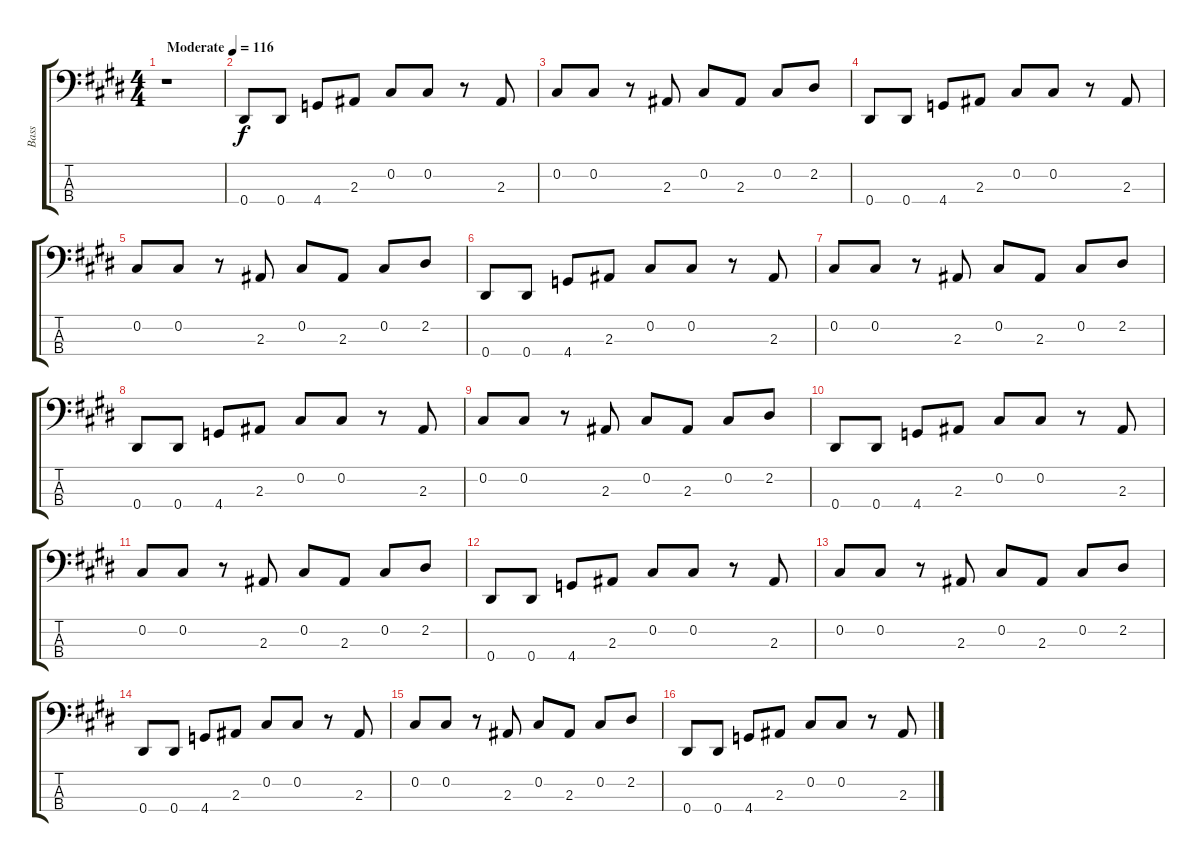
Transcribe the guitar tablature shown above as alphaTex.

\track ("Bass" "Bass") {instrument electricbasspick}
\staff {score tabs}
\tuning (Gb2 Db2 Ab1 Eb1) {hide}
\ts (4 4)
\tempo (116 "Moderate")
\clef f4
\ks e
r.1{dy f instrument electricbasspick} |
0.4.8 0.4.8 4.4.8 2.3.8 0.2.8 0.2.8 r.8 2.3.8 |
0.2.8 0.2.8 r.8 2.3.8 0.2.8 2.3.8 0.2.8 2.2.8 |
0.4.8 0.4.8 4.4.8 2.3.8 0.2.8 0.2.8 r.8 2.3.8 |
0.2.8 0.2.8 r.8 2.3.8 0.2.8 2.3.8 0.2.8 2.2.8 |
0.4.8 0.4.8 4.4.8 2.3.8 0.2.8 0.2.8 r.8 2.3.8 |
0.2.8 0.2.8 r.8 2.3.8 0.2.8 2.3.8 0.2.8 2.2.8 |
0.4.8 0.4.8 4.4.8 2.3.8 0.2.8 0.2.8 r.8 2.3.8 |
0.2.8 0.2.8 r.8 2.3.8 0.2.8 2.3.8 0.2.8 2.2.8 |
0.4.8 0.4.8 4.4.8 2.3.8 0.2.8 0.2.8 r.8 2.3.8 |
0.2.8 0.2.8 r.8 2.3.8 0.2.8 2.3.8 0.2.8 2.2.8 |
0.4.8 0.4.8 4.4.8 2.3.8 0.2.8 0.2.8 r.8 2.3.8 |
0.2.8 0.2.8 r.8 2.3.8 0.2.8 2.3.8 0.2.8 2.2.8 |
0.4.8 0.4.8 4.4.8 2.3.8 0.2.8 0.2.8 r.8 2.3.8 |
0.2.8 0.2.8 r.8 2.3.8 0.2.8 2.3.8 0.2.8 2.2.8 |
0.4.8 0.4.8 4.4.8 2.3.8 0.2.8 0.2.8 r.8 2.3.8
